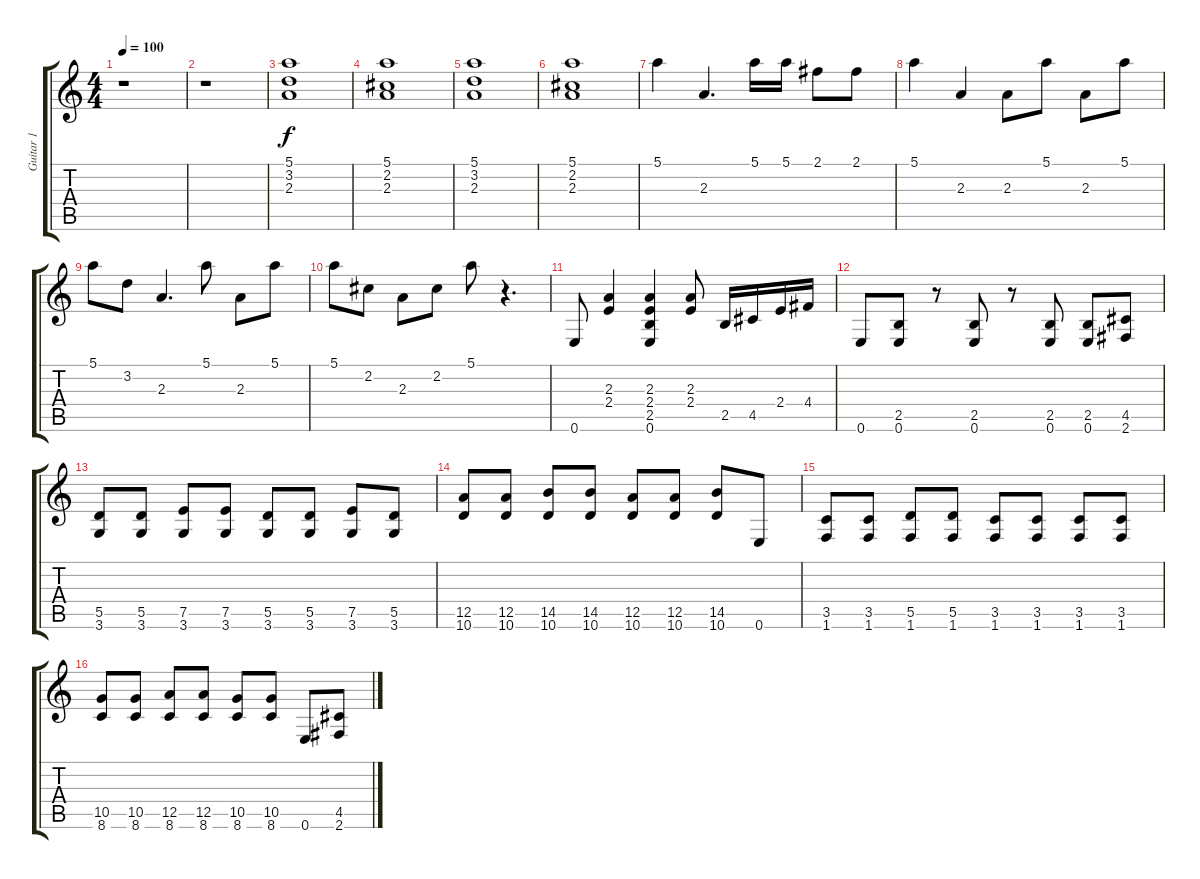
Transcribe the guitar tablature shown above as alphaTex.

\track ("Guitar 1" "Guitar 1") {instrument distortionguitar}
\staff {score tabs}
\tuning (E4 B3 G3 D3 A2 E2) {hide}
\ts (4 4)
\tempo 100
\clef g2
\ks c
r.1{dy f instrument distortionguitar} |
r.1 |
(5.1 3.2 2.3).1 |
(5.1 2.2 2.3).1 |
(5.1 3.2 2.3).1 |
(5.1 2.2 2.3).1 |
5.1.4 2.3.4{d} 5.1.16 5.1.16 2.1.8 2.1.8 |
5.1.4 2.3.4 2.3.8 5.1.8 2.3.8 5.1.8 |
5.1.8 3.2.8 2.3.4{d} 5.1.8 2.3.8 5.1.8 |
5.1.8 2.2.8 2.3.8 2.2.8 5.1.8 r.4{d} |
0.6.8 (2.3 2.4).4 (2.3 2.4 2.5 0.6).4 (2.3 2.4).8 2.5.16 4.5.16 2.4.16 4.4.16 |
0.6.8 (2.5 0.6).8 r.8 (2.5 0.6).8 r.8 (2.5 0.6).8 (2.5 0.6).8 (4.5 2.6).8 |
(5.5 3.6).8 (5.5 3.6).8 (7.5 3.6).8 (7.5 3.6).8 (5.5 3.6).8 (5.5 3.6).8 (7.5 3.6).8 (5.5 3.6).8 |
(12.5 10.6).8 (12.5 10.6).8 (14.5 10.6).8 (14.5 10.6).8 (12.5 10.6).8 (12.5 10.6).8 (14.5 10.6).8 0.6.8 |
(3.5 1.6).8 (3.5 1.6).8 (5.5 1.6).8 (5.5 1.6).8 (3.5 1.6).8 (3.5 1.6).8 (3.5 1.6).8 (3.5 1.6).8 |
(10.5 8.6).8 (10.5 8.6).8 (12.5 8.6).8 (12.5 8.6).8 (10.5 8.6).8 (10.5 8.6).8 0.6.8 (4.5 2.6).8
